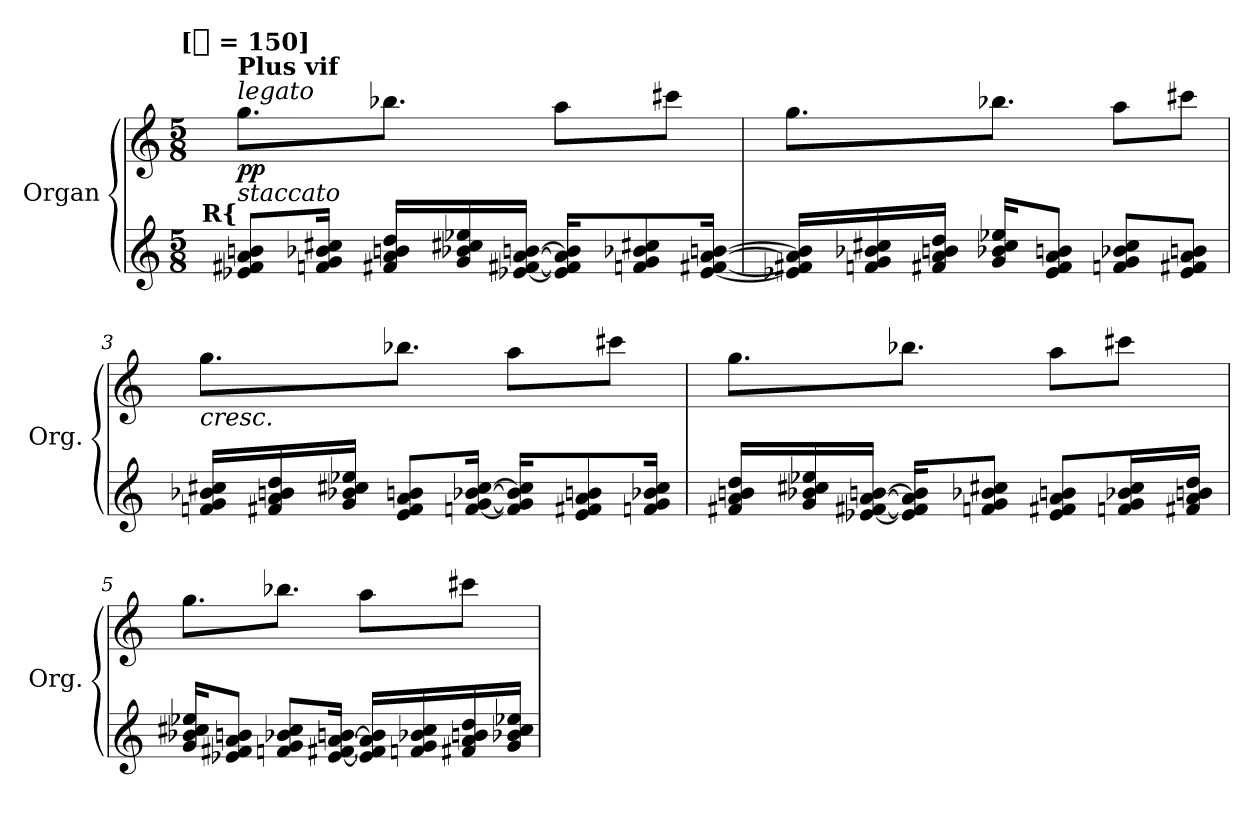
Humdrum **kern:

**kern	**kern	**dynam
*part1	*part1	*part1
*staff2	*staff1	*staff1/2
*I"Organ	*	*
*I'Org.	*	*
*clefG2	*clefG2	*
*k[]	*k[]	*
*	*C:	*
!!LO:TX:omd:t=[[8th] = 150]
*M5/8	*M5/8	*
*MM75	*MM75	*
=1	=1	=1
!	!LO:TX:a:i:t=legato	!
!	!LO:TX:a:B:t=Plus vif	!
!LO:TX:a:i:t=staccato	!	!
!LO:TX:a:B:rj:t=R{	!	!
8e-X 8f#X 8a 8bnL	8.ggL	pp
16fn 16g 16b-X 16cc#XJk	.	.
16f#X 16a 16bn 16ddLL	8.bb-XJ	.
16g 16b-X 16cc#X 16ee-X	.	.
[16e-X [16f#X [16a [16bnJJ	.	.
16e-] 16f#] 16a] 16b]KL	8aaL	.
8fn 8g 8b-X 8cc#X	.	.
.	8ccc#XJ	.
[16e- [16f#X [16a [16bnJk	.	.
=2	=2	=2
16e-X] 16f#X] 16a] 16b]LL	8.ggL	.
16fn 16g 16b-X 16cc#X	.	.
16f#X 16a 16bn 16ddJJ	.	.
16g 16b-X 16cc# 16ee-XKL	8.bb-XJ	.
8e- 8f# 8a 8bnJ	.	.
8fn 8g 8b-X 8cc#L	8aaL	.
8e- 8f#X 8a 8bnJ	8ccc#XJ	.
=3	=3	=3
!	!LO:TX:b:i:t=cresc.	!
16fn/ 16g/ 16b-X/ 16cc#X/LL	8.ggL	.
16f#X 16a 16bn 16dd	.	.
16g 16b-X 16cc#X 16ee-XJJ	.	.
8e 8f# 8a 8bnL	8.bb-XJ	.
[16fn [16g [16b-X [16cc#Jk	.	.
16f] 16g] 16b-] 16cc#]KL	8aaL	.
8e 8f#X 8a 8bn	.	.
.	8ccc#XJ	.
16fn 16g 16b-X 16cc#Jk	.	.
=4	=4	=4
16f#X 16a 16bn 16ddLL	8.ggL	.
16g 16b-X 16cc#X 16ee-X	.	.
[16e-X [16f#X [16a [16bnJJ	.	.
16e-] 16f#] 16a] 16b]KL	8.bb-XJ	.
8fn 8g 8b-X 8cc#XJ	.	.
8e- 8f#X 8a 8bnL	8aaL	.
16fn 16g 16b-X 16cc#L	8ccc#XJ	.
16f#X 16a 16bn 16ddJJ	.	.
=5	=5	=5
16g 16b-X 16cc#X 16ee-XKL	8.ggL	.
8e-X 8f#X 8a 8bnJ	.	.
8fn 8g 8b-X 8cc#L	8.bb-XJ	.
[16e- [16f#X [16a [16bnJk	.	.
16e-] 16f#] 16a] 16b]LL	8aaL	.
16fn 16g 16b-X 16cc#	.	.
16f#X 16a 16bn 16dd	8ccc#XJ	.
16g 16b-X 16cc# 16ee-XJJ	.	.
=	=	=
*-	*-	*-
